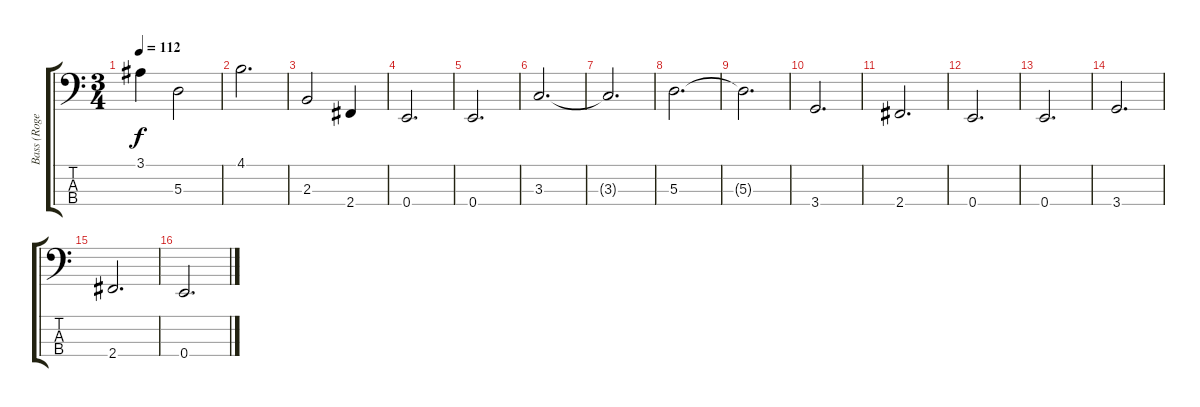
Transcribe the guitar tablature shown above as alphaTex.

\track ("Bass (Roger Waters)" "Bass (Roge") {instrument electricbasspick}
\staff {score tabs}
\tuning (G2 D2 A1 E1) {hide}
\ts (3 4)
\tempo 112
\clef f4
\ks c
3.1.4{dy f} 5.3.2 |
4.1.2{d} |
2.3.2 2.4.4 |
0.4.2{d} |
0.4.2{d} |
3.3.2{d} |
3.3{t}.2{d} |
5.3.2{d} |
5.3{t}.2{d} |
\section ("" "")
3.4.2{d} |
2.4.2{d} |
0.4.2{d} |
0.4.2{d} |
3.4.2{d} |
2.4.2{d} |
0.4.2{d}
